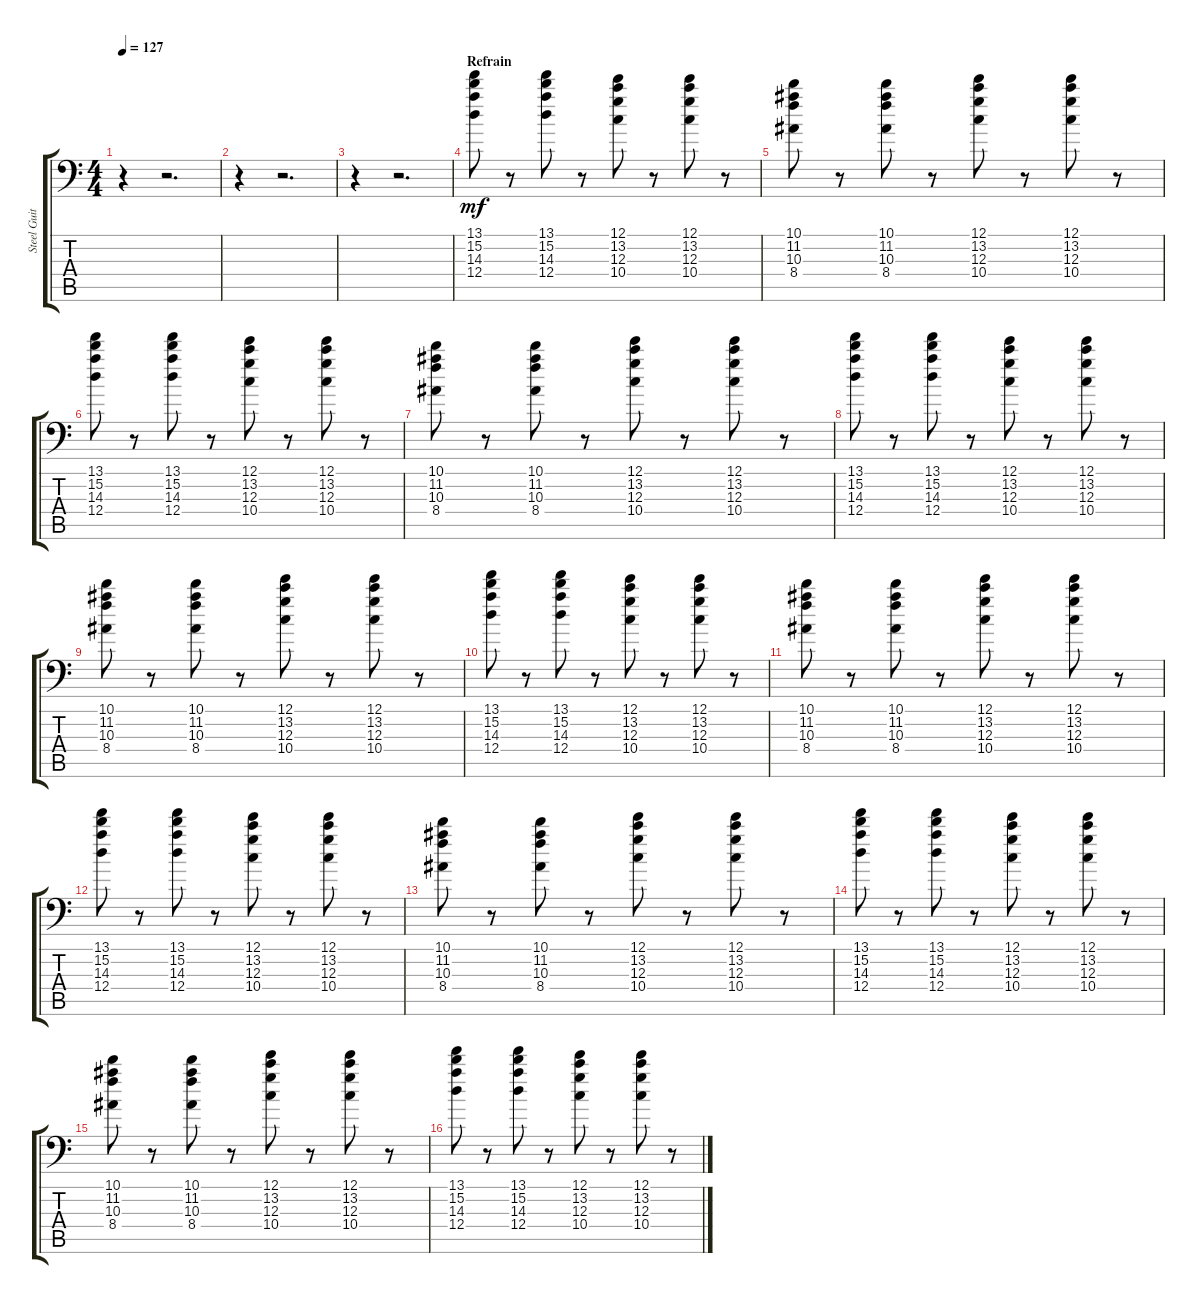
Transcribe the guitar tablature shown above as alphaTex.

\track ("Steel Guitar" "Steel Guit") {instrument acousticbass}
\staff {score tabs}
\tuning (E4 B3 G3 D3 A2 E2) {hide}
\ts (4 4)
\tempo 127
\clef f4
\ks c
r.4{dy f} r.2{d} |
r.4 r.2{d} |
r.4 r.2{d} |
\section ("" "Refrain")
(13.1 15.2 14.3 12.4).8{dy mf} r.8 (13.1 15.2 14.3 12.4).8 r.8 (12.1 13.2 12.3 10.4).8 r.8 (12.1 13.2 12.3 10.4).8 r.8 |
(10.1 11.2 10.3 8.4).8 r.8 (10.1 11.2 10.3 8.4).8 r.8 (12.1 13.2 12.3 10.4).8 r.8 (12.1 13.2 12.3 10.4).8 r.8 |
(13.1 15.2 14.3 12.4).8 r.8 (13.1 15.2 14.3 12.4).8 r.8 (12.1 13.2 12.3 10.4).8 r.8 (12.1 13.2 12.3 10.4).8 r.8 |
(10.1 11.2 10.3 8.4).8 r.8 (10.1 11.2 10.3 8.4).8 r.8 (12.1 13.2 12.3 10.4).8 r.8 (12.1 13.2 12.3 10.4).8 r.8 |
(13.1 15.2 14.3 12.4).8 r.8 (13.1 15.2 14.3 12.4).8 r.8 (12.1 13.2 12.3 10.4).8 r.8 (12.1 13.2 12.3 10.4).8 r.8 |
(10.1 11.2 10.3 8.4).8 r.8 (10.1 11.2 10.3 8.4).8 r.8 (12.1 13.2 12.3 10.4).8 r.8 (12.1 13.2 12.3 10.4).8 r.8 |
(13.1 15.2 14.3 12.4).8 r.8 (13.1 15.2 14.3 12.4).8 r.8 (12.1 13.2 12.3 10.4).8 r.8 (12.1 13.2 12.3 10.4).8 r.8 |
(10.1 11.2 10.3 8.4).8 r.8 (10.1 11.2 10.3 8.4).8 r.8 (12.1 13.2 12.3 10.4).8 r.8 (12.1 13.2 12.3 10.4).8 r.8 |
(13.1 15.2 14.3 12.4).8 r.8 (13.1 15.2 14.3 12.4).8 r.8 (12.1 13.2 12.3 10.4).8 r.8 (12.1 13.2 12.3 10.4).8 r.8 |
(10.1 11.2 10.3 8.4).8 r.8 (10.1 11.2 10.3 8.4).8 r.8 (12.1 13.2 12.3 10.4).8 r.8 (12.1 13.2 12.3 10.4).8 r.8 |
(13.1 15.2 14.3 12.4).8 r.8 (13.1 15.2 14.3 12.4).8 r.8 (12.1 13.2 12.3 10.4).8 r.8 (12.1 13.2 12.3 10.4).8 r.8 |
(10.1 11.2 10.3 8.4).8 r.8 (10.1 11.2 10.3 8.4).8 r.8 (12.1 13.2 12.3 10.4).8 r.8 (12.1 13.2 12.3 10.4).8 r.8 |
(13.1 15.2 14.3 12.4).8 r.8 (13.1 15.2 14.3 12.4).8 r.8 (12.1 13.2 12.3 10.4).8 r.8 (12.1 13.2 12.3 10.4).8 r.8
